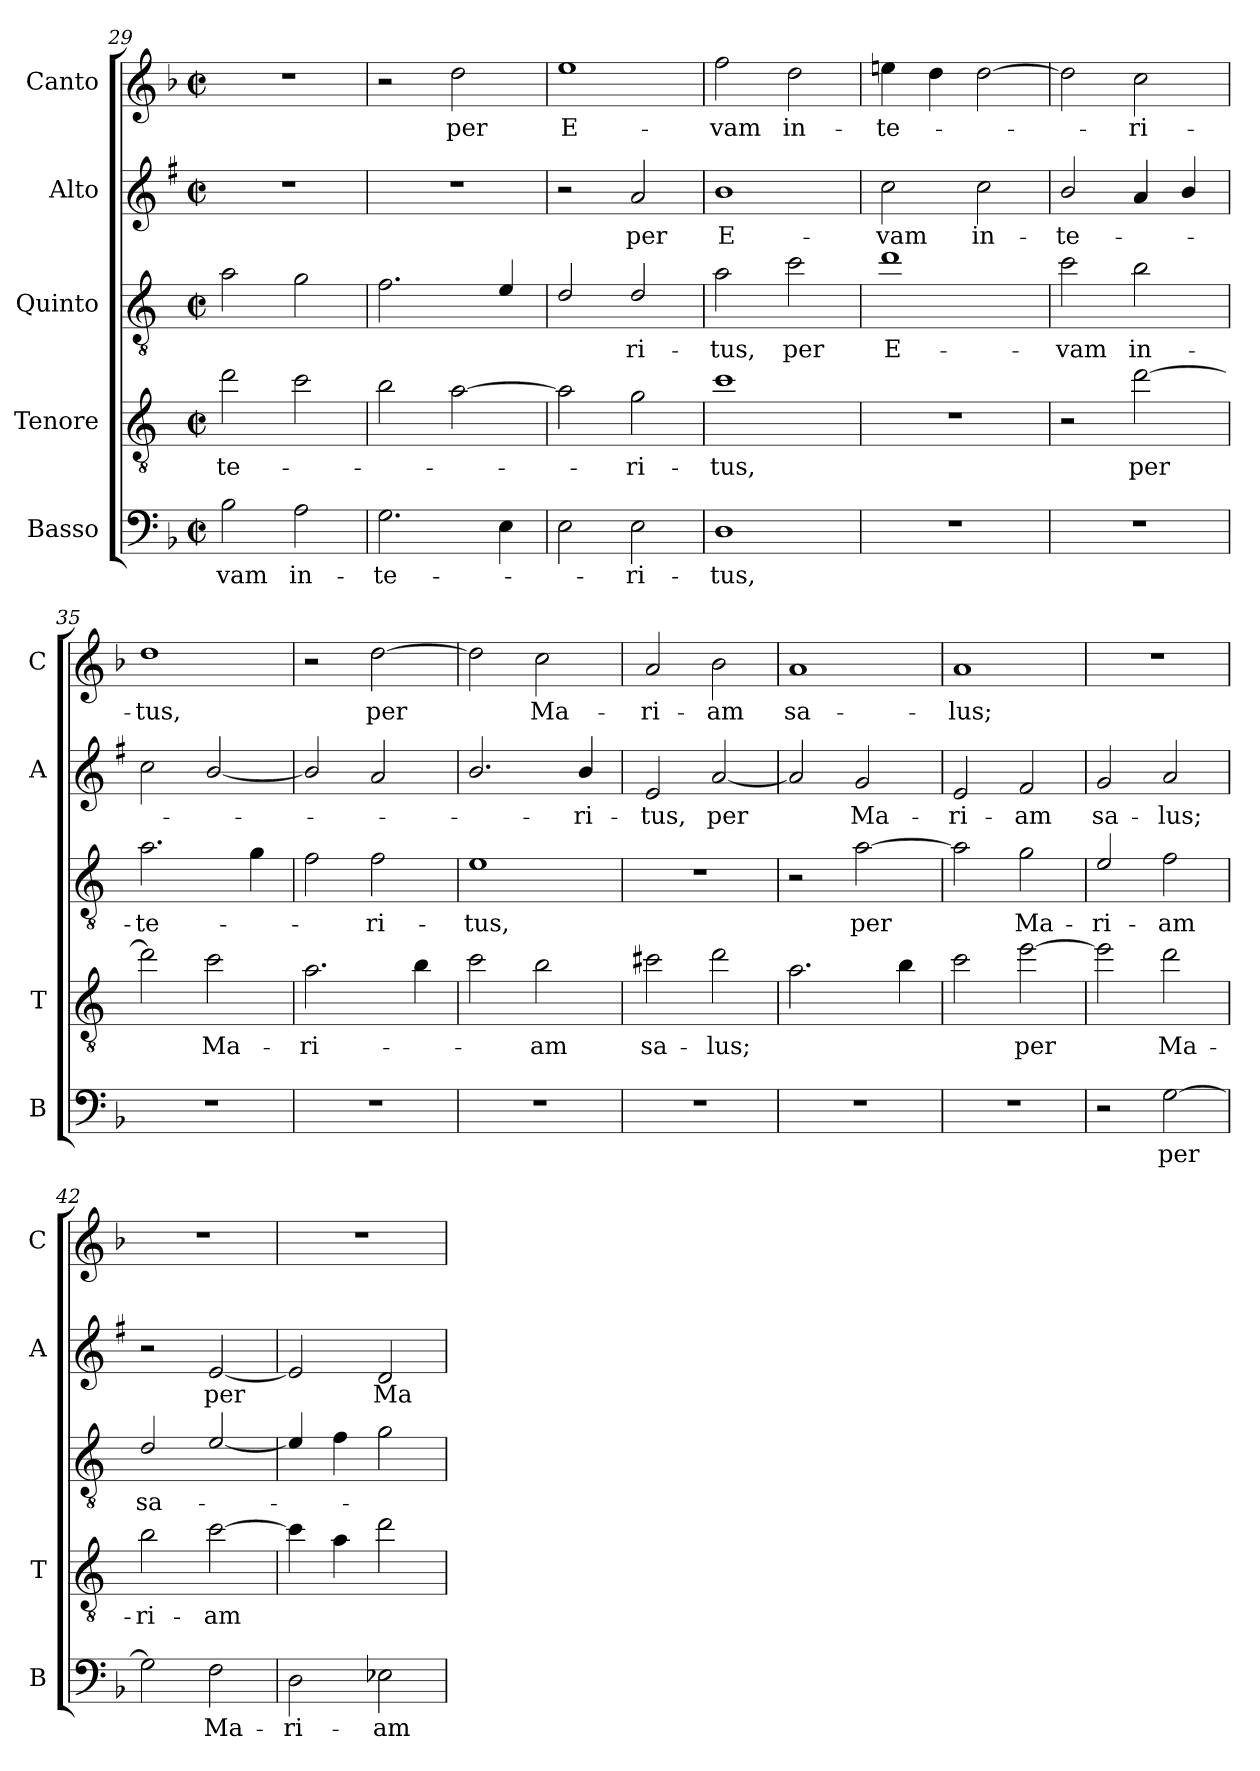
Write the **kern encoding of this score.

**kern	**text	**kern	**text	**kern	**text	**kern	**text	**kern	**text
*part5	*part5	*part4	*part4	*part3	*part3	*part2	*part2	*part1	*part1
*staff5	*staff5	*staff4	*staff4	*staff3	*staff3	*staff2	*staff2	*staff1	*staff1
*I"Basso	*	*I"Tenore	*	*I"Quinto	*	*I"Alto	*	*I"Canto	*
*I'B	*	*I'T	*	*	*	*I'A	*	*I'C	*
*clefF4	*	*clefGv2	*	*clefGv2	*	*clefG2	*	*clefG2	*
*	*	*ITrd4c7	*	*ITrd4c7	*	*ITrd1c2	*	*	*
*k[b-]	*	*k[b-]	*	*k[b-]	*	*k[b-]	*	*k[b-]	*
*F:	*	*F:	*	*F:	*	*F:	*	*F:	*
*M2/2	*	*M2/2	*	*M2/2	*	*M2/2	*	*M2/2	*
*met(c|)	*	*met(c|)	*	*met(c|)	*	*met(c|)	*	*met(c|)	*
=29	=29	=29	=29	=29	=29	=29	=29	=29	=29
!	!LO:LY:b	!	!LO:LY:b	!	!	!	!	!	!
2B-\	-vam	2g\	-te-	2d\	.	1r	.	1r	.
!	!LO:LY:b	!	!	!	!	!	!	!	!
2A\	in-	2f\	.	2c\	.	.	.	.	.
=30	=30	=30	=30	=30	=30	=30	=30	=30	=30
!	!LO:LY:b	!	!	!	!	!	!	!	!
2.G\	-te-	2e\	.	2.B-\	.	1r	.	2r	.
!	!	!	!	!	!	!	!	!	!LO:LY:b
.	.	[2d\	.	.	.	.	.	2dd\	per
4E\	.	.	.	4A/	.	.	.	.	.
=31	=31	=31	=31	=31	=31	=31	=31	=31	=31
!	!	!	!	!	!	!	!	!	!LO:LY:b
2E\	.	2d\]	.	2G/	.	2r	.	1ee	E-
!	!LO:LY:b	!	!LO:LY:b	!	!LO:LY:b	!	!LO:LY:b	!	!
2E\	-ri-	2c\	-ri-	2G/	-ri-	2g/	per	.	.
!!LO:LB:g=z
=32	=32	=32	=32	=32	=32	=32	=32	=32	=32
!	!LO:LY:b	!	!LO:LY:b	!	!LO:LY:b	!	!LO:LY:b	!	!LO:LY:b
1D	-tus,	1f	-tus,	2d\	-tus,	1a	E-	2ff\	-vam
!	!	!	!	!	!LO:LY:b	!	!	!	!LO:LY:b
.	.	.	.	2f\	per	.	.	2dd\	in-
=33	=33	=33	=33	=33	=33	=33	=33	=33	=33
!	!	!	!	!	!LO:LY:b	!	!LO:LY:b	!	!LO:LY:b
1r	.	1r	.	1g	E-	2b-\	-vam	4eeni\	-te-
.	.	.	.	.	.	.	.	4dd\	.
!	!	!	!	!	!	!	!LO:LY:b	!	!
.	.	.	.	.	.	2b-\	in-	[2dd\	.
=34	=34	=34	=34	=34	=34	=34	=34	=34	=34
!	!	!	!	!	!LO:LY:b	!	!LO:LY:b	!	!
1r	.	2r	.	2f\	-vam	2a/	-te-	2dd\]	.
!	!	!	!LO:LY:b	!	!LO:LY:b	!	!	!	!LO:LY:b
.	.	[2g\	per	2e\	in-	4g/	.	2cc\	-ri-
.	.	.	.	.	.	4a/	.	.	.
=35	=35	=35	=35	=35	=35	=35	=35	=35	=35
!	!	!	!	!	!LO:LY:b	!	!	!	!LO:LY:b
1r	.	2g\]	.	2.d\	-te-	2b-\	.	1dd	-tus,
!	!	!	!LO:LY:b	!	!	!	!	!	!
.	.	2f\	Ma-	.	.	[2a/	.	.	.
.	.	.	.	4c\	.	.	.	.	.
=36	=36	=36	=36	=36	=36	=36	=36	=36	=36
!	!	!	!LO:LY:b	!	!	!	!	!	!
1r	.	2.d\	-ri-	2B-\	.	2a/]	.	2r	.
!	!	!	!	!	!LO:LY:b	!	!	!	!LO:LY:b
.	.	.	.	2B-\	-ri-	2g/	.	[2dd\	per
.	.	4e\	.	.	.	.	.	.	.
=37	=37	=37	=37	=37	=37	=37	=37	=37	=37
!	!	!	!	!	!LO:LY:b	!	!	!	!
1r	.	2f\	.	1A	-tus,	2.a/	.	2dd\]	.
!	!	!	!LO:LY:b	!	!	!	!	!	!LO:LY:b
.	.	2e\	-am	.	.	.	.	2cc\	Ma-
!	!	!	!	!	!	!	!LO:LY:b	!	!
.	.	.	.	.	.	4a/	-ri-	.	.
=38	=38	=38	=38	=38	=38	=38	=38	=38	=38
!	!	!	!LO:LY:b	!	!	!	!LO:LY:b	!	!LO:LY:b
1r	.	2f#X\	sa-	1r	.	2d/	-tus,	2a/	-ri-
!	!	!	!LO:LY:b	!	!	!	!LO:LY:b	!	!LO:LY:b
.	.	2g\	-lus;	.	.	[2g/	per	2b-\	-am
=39	=39	=39	=39	=39	=39	=39	=39	=39	=39
!	!	!	!	!	!	!	!	!	!LO:LY:b
1r	.	2.d\	.	2r	.	2g/]	.	1a	sa-
!	!	!	!	!	!LO:LY:b	!	!LO:LY:b	!	!
.	.	.	.	[2d\	per	2f/	Ma-	.	.
.	.	4e\	.	.	.	.	.	.	.
!!LO:PB:g=z
=40	=40	=40	=40	=40	=40	=40	=40	=40	=40
!	!	!	!	!	!	!	!LO:LY:b	!	!LO:LY:b
1r	.	2f\	.	2d\]	.	2d/	-ri-	1a	-lus;
!	!	!	!LO:LY:b	!	!LO:LY:b	!	!LO:LY:b	!	!
.	.	[2a\	per	2c\	Ma-	2e/	-am	.	.
=41	=41	=41	=41	=41	=41	=41	=41	=41	=41
!	!	!	!	!	!LO:LY:b	!	!LO:LY:b	!	!
2r	.	2a\]	.	2A/	-ri-	2f/	sa-	1r	.
!	!LO:LY:b	!	!LO:LY:b	!	!LO:LY:b	!	!LO:LY:b	!	!
[2G\	per	2g\	Ma-	2B-\	-am	2g/	-lus;	.	.
=42	=42	=42	=42	=42	=42	=42	=42	=42	=42
!	!	!	!LO:LY:b	!	!LO:LY:b	!	!	!	!
2G\]	.	2e\	-ri-	2G/	sa-	2r	.	1r	.
!	!LO:LY:b	!	!LO:LY:b	!	!	!	!LO:LY:b	!	!
2F\	Ma-	[2f\	-am	[2A/	.	[2d/	per	.	.
=43	=43	=43	=43	=43	=43	=43	=43	=43	=43
!	!LO:LY:b	!	!	!	!	!	!	!	!
2D\	-ri-	4f\]	.	4A/]	.	2d/]	.	1r	.
.	.	4d\	.	4B-\	.	.	.	.	.
!	!LO:LY:b	!	!	!	!	!	!LO:LY:b	!	!
2E-X\	-am	2g\	.	2c\	.	2c/	Ma-	.	.
=	=	=	=	=	=	=	=	=	=
*-	*-	*-	*-	*-	*-	*-	*-	*-	*-
